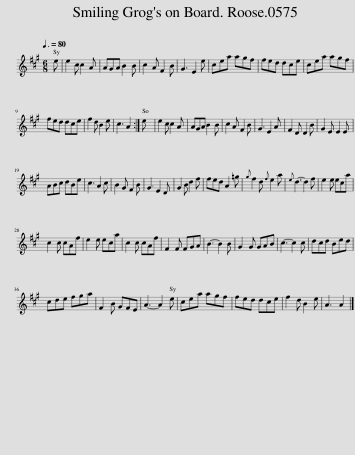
X:1
L:1/8
Q:3/8=80
M:6/8
I:linebreak $
K:A
V:1 treble
V:1
 e | e2 c c2 A | AGA B2 B | c2 A F2 B | G3 E2 e | %5
 cea agf | fed dce | cea agf |$ fed dce | f2 d B2 e | %10
 c3 A2 :| e | e2 c c2 A | AGA B2 B | c2 A F2 B | %15
 G3 E2 A | F2 D D2 B | G2 E E2 E |$ ABc dBe | c3 A2 c | %20
 B2 G F2 B | G3 E2 D | G2 B d2 f | fed A2 =g |{g} f2 d{f} e2 a | %25
{e} d3- d2 f | e2 e eca |$ c2 c cAf | e2 e eca | c2 c cAf | %30
 F2 F FGA | B3- B2 B | G2 G GAB | c3- c2 c | dcd Bed |$ %35
 cde fga | F2 B GFE | A3- A2 e | cea agf | fed dce | %40
 f2 d B2 e | A3 A2 |] %42
